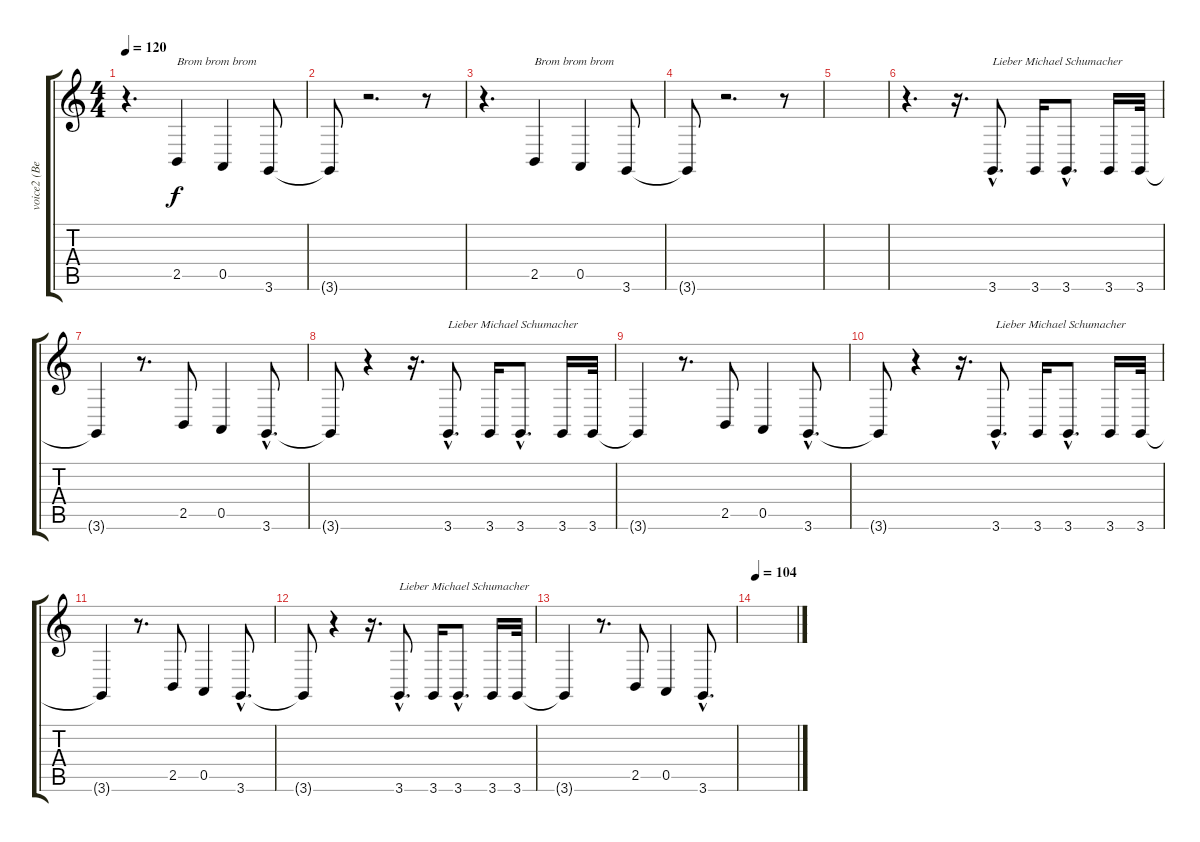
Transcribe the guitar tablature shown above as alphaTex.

\track ("voice2 (Bela)" "voice2 (Be") {instrument trumpet}
\staff {score tabs}
\tuning (E4 B3 G3 D3 A2 E2) {hide}
\ts (4 4)
\tempo 120
\clef g2
\ks c
r.4{d dy f} 2.5.4{txt "Brom brom brom"} 0.5.4 3.6.8 |
3.6{t}.8 r.2{d} r.8 |
r.4{d} 2.5.4{txt "Brom brom brom"} 0.5.4 3.6.8 |
3.6{t}.8 r.2{d} r.8 |
|
r.4{d} r.16{d} 3.6{hac}.8{d txt "Lieber Michael Schumacher"} 3.6.16 3.6{hac}.8{d} 3.6.16 3.6.32 |
3.6{t}.4 r.8{d} 2.5.8 0.5.4 3.6{hac}.8{d} |
3.6{t}.8 r.4 r.16{d} 3.6{hac}.8{d txt "Lieber Michael Schumacher"} 3.6.16 3.6{hac}.8{d} 3.6.16 3.6.32 |
3.6{t}.4 r.8{d} 2.5.8 0.5.4 3.6{hac}.8{d} |
3.6{t}.8 r.4 r.16{d} 3.6{hac}.8{d txt "Lieber Michael Schumacher"} 3.6.16 3.6{hac}.8{d} 3.6.16 3.6.32 |
3.6{t}.4 r.8{d} 2.5.8 0.5.4 3.6{hac}.8{d} |
3.6{t}.8 r.4 r.16{d} 3.6{hac}.8{d txt "Lieber Michael Schumacher"} 3.6.16 3.6{hac}.8{d} 3.6.16 3.6.32 |
3.6{t}.4 r.8{d} 2.5.8 0.5.4 3.6{hac}.8{d} |
\tempo 104
